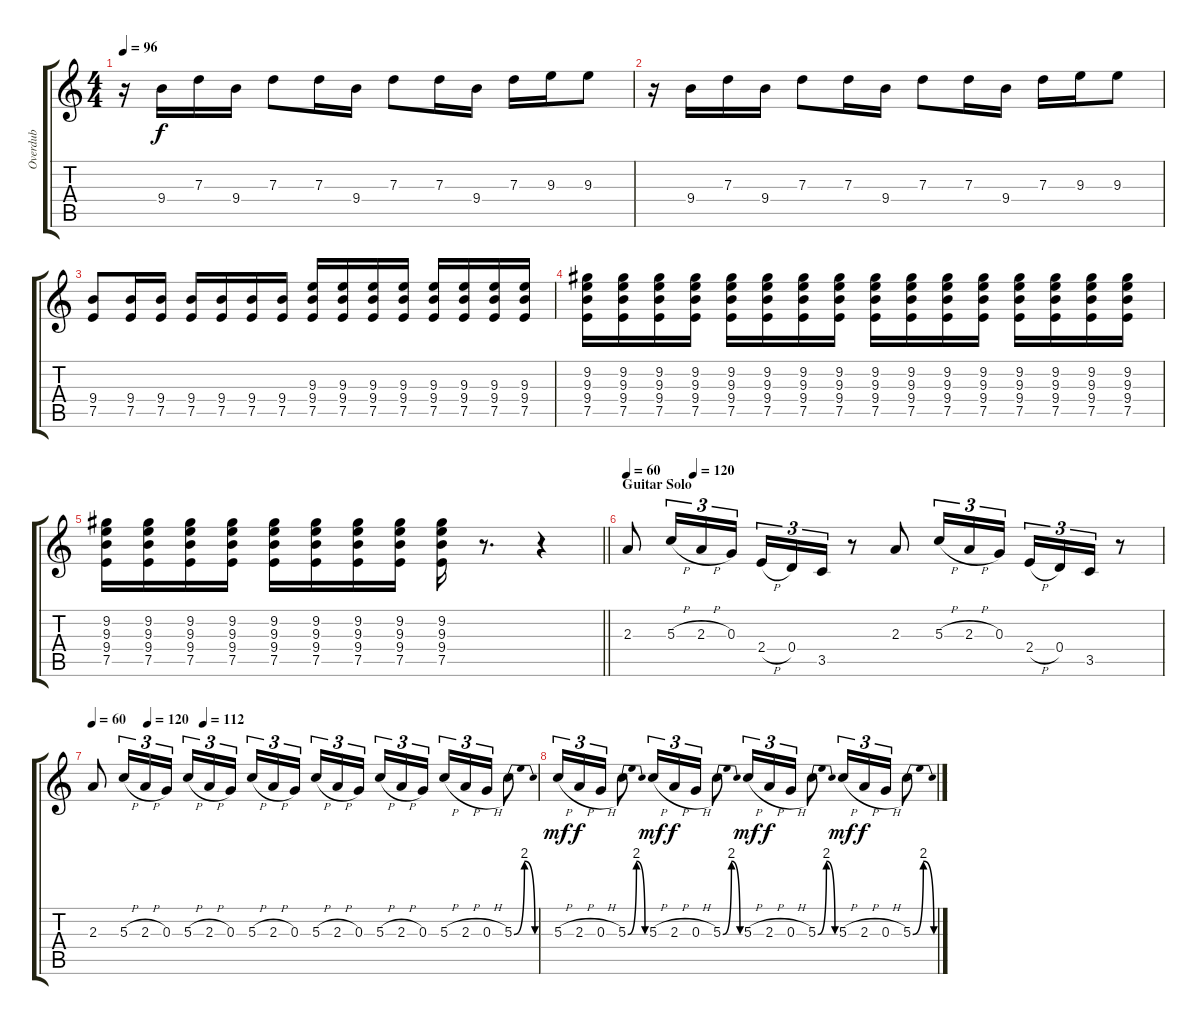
\track ("Overdub" "Overdub") {instrument fretlessbass}
\staff {score tabs}
\tuning (E4 B3 G3 D3 A2 E2) {hide}
\ts (4 4)
\tempo 96
\clef g2
\ks c
r.16{dy f} 9.4.16 7.3.16 9.4.16 7.3.8 7.3.16 9.4.16 7.3.8 7.3.16 9.4.16 7.3.16 9.3.16 9.3.8 |
r.16 9.4.16 7.3.16 9.4.16 7.3.8 7.3.16 9.4.16 7.3.8 7.3.16 9.4.16 7.3.16 9.3.16 9.3.8 |
(9.4 7.5).8 (9.4 7.5).16 (9.4 7.5).16 (9.4 7.5).16 (9.4 7.5).16 (9.4 7.5).16 (9.4 7.5).16 (9.3 9.4 7.5).16 (9.3 9.4 7.5).16 (9.3 9.4 7.5).16 (9.3 9.4 7.5).16 (9.3 9.4 7.5).16 (9.3 9.4 7.5).16 (9.3 9.4 7.5).16 (9.3 9.4 7.5).16 |
(9.2 9.3 9.4 7.5).16 (9.2 9.3 9.4 7.5).16 (9.2 9.3 9.4 7.5).16 (9.2 9.3 9.4 7.5).16 (9.2 9.3 9.4 7.5).16 (9.2 9.3 9.4 7.5).16 (9.2 9.3 9.4 7.5).16 (9.2 9.3 9.4 7.5).16 (9.2 9.3 9.4 7.5).16 (9.2 9.3 9.4 7.5).16 (9.2 9.3 9.4 7.5).16 (9.2 9.3 9.4 7.5).16 (9.2 9.3 9.4 7.5).16 (9.2 9.3 9.4 7.5).16 (9.2 9.3 9.4 7.5).16 (9.2 9.3 9.4 7.5).16 |
\barLineRight lightlight
(9.2 9.3 9.4 7.5).16 (9.2 9.3 9.4 7.5).16 (9.2 9.3 9.4 7.5).16 (9.2 9.3 9.4 7.5).16 (9.2 9.3 9.4 7.5).16 (9.2 9.3 9.4 7.5).16 (9.2 9.3 9.4 7.5).16 (9.2 9.3 9.4 7.5).16 (9.2 9.3 9.4 7.5).16 r.8{d} r.4 |
\section ("" "Guitar Solo")
\tempo 60
\tempo (120 0.125)
2.3.8 5.3{h}.16{tu (3 2)} 2.3{h}.16{tu (3 2)} 0.3.16{tu (3 2)} 2.4{h}.16{tu (3 2)} 0.4.16{tu (3 2)} 3.5.16{tu (3 2)} r.8 2.3.8 5.3{h}.16{tu (3 2)} 2.3{h}.16{tu (3 2)} 0.3.16{tu (3 2)} 2.4{h}.16{tu (3 2)} 0.4.16{tu (3 2)} 3.5.16{tu (3 2)} r.8 |
\tempo 60
\tempo (120 0.125)
\tempo (112 0.25)
2.3.8 5.3{h}.16{tu (3 2)} 2.3{h}.16{tu (3 2)} 0.3.16{tu (3 2)} 5.3{h}.16{tu (3 2)} 2.3{h}.16{tu (3 2)} 0.3.16{tu (3 2)} 5.3{h}.16{tu (3 2)} 2.3{h}.16{tu (3 2)} 0.3.16{tu (3 2)} 5.3{h}.16{tu (3 2)} 2.3{h}.16{tu (3 2)} 0.3.16{tu (3 2)} 5.3{h}.16{tu (3 2)} 2.3{h}.16{tu (3 2)} 0.3.16{tu (3 2)} 5.3{h}.16{tu (3 2)} 2.3{h}.16{tu (3 2)} 0.3{h}.16{tu (3 2)} 5.3{be (bendrelease 0 0 15 8 30 8 60 0)}.8 |
5.3{h}.16{tu (3 2) dy mf} 2.3{h}.16{tu (3 2) dy f} 0.3{h}.16{tu (3 2)} 5.3{be (bendrelease 0 0 15 8 30 8 60 0)}.8 5.3{h}.16{tu (3 2) dy mf} 2.3{h}.16{tu (3 2) dy f} 0.3{h}.16{tu (3 2)} 5.3{be (bendrelease 0 0 15 8 30 8 60 0)}.8 5.3{h}.16{tu (3 2) dy mf} 2.3{h}.16{tu (3 2) dy f} 0.3{h}.16{tu (3 2)} 5.3{be (bendrelease 0 0 15 8 30 8 60 0)}.8 5.3{h}.16{tu (3 2) dy mf} 2.3{h}.16{tu (3 2) dy f} 0.3{h}.16{tu (3 2)} 5.3{be (bendrelease 0 0 15 8 30 8 60 0)}.8
